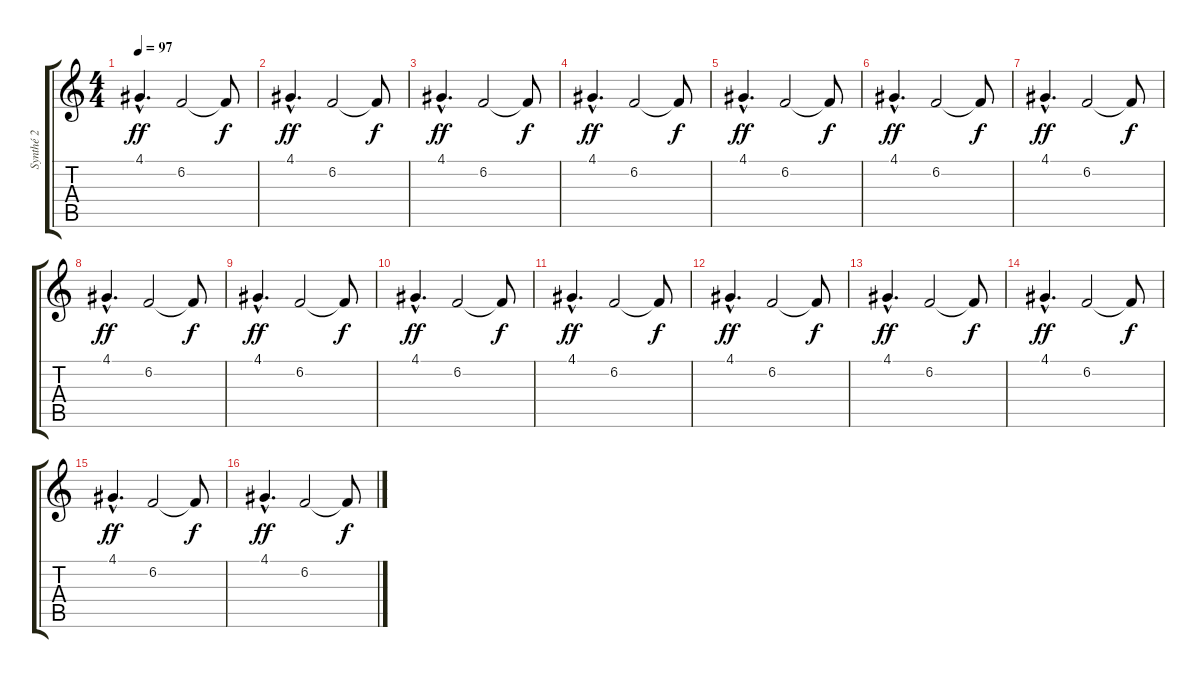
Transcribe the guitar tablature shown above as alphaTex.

\track ("Synthé 2" "Synthé 2") {instrument pad6metallic}
\staff {score tabs}
\tuning (E4 B3 G3 D3 A2 E2) {hide}
\ts (4 4)
\tempo 97
\clef g2
\ks c
4.1{hac}.4{d dy ff instrument pad6metallic} 6.2.2 6.2{t}.8{dy f} |
4.1{hac}.4{d dy ff} 6.2.2 6.2{t}.8{dy f} |
4.1{hac}.4{d dy ff} 6.2.2 6.2{t}.8{dy f} |
4.1{hac}.4{d dy ff} 6.2.2 6.2{t}.8{dy f} |
4.1{hac}.4{d dy ff} 6.2.2 6.2{t}.8{dy f} |
4.1{hac}.4{d dy ff} 6.2.2 6.2{t}.8{dy f} |
4.1{hac}.4{d dy ff} 6.2.2 6.2{t}.8{dy f} |
4.1{hac}.4{d dy ff} 6.2.2 6.2{t}.8{dy f} |
4.1{hac}.4{d dy ff} 6.2.2 6.2{t}.8{dy f} |
4.1{hac}.4{d dy ff} 6.2.2 6.2{t}.8{dy f} |
4.1{hac}.4{d dy ff} 6.2.2 6.2{t}.8{dy f} |
4.1{hac}.4{d dy ff} 6.2.2 6.2{t}.8{dy f} |
4.1{hac}.4{d dy ff} 6.2.2 6.2{t}.8{dy f} |
4.1{hac}.4{d dy ff} 6.2.2 6.2{t}.8{dy f} |
4.1{hac}.4{d dy ff} 6.2.2 6.2{t}.8{dy f} |
4.1{hac}.4{d dy ff} 6.2.2 6.2{t}.8{dy f}
